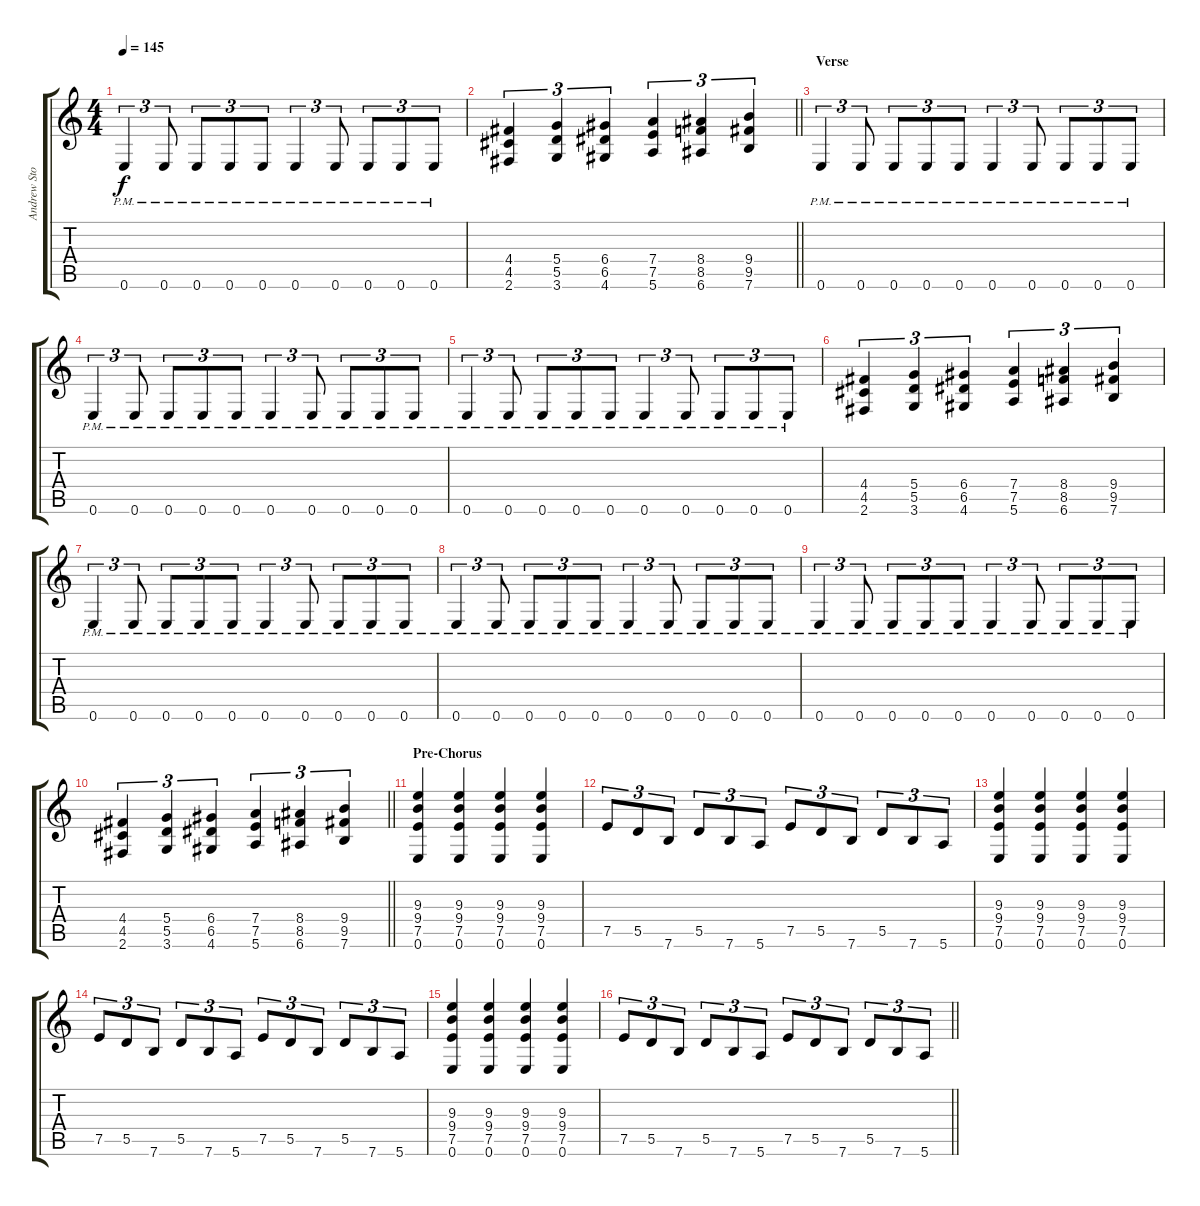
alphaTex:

\track ("Andrew Stockdale" "Andrew Sto") {instrument overdrivenguitar}
\staff {score tabs}
\tuning (E4 B3 G3 D3 A2 E2) {hide}
\ts (4 4)
\tempo 145
\clef g2
\ks c
0.6{pm}.4{tu (3 2) dy f} 0.6{pm}.8{tu (3 2)} 0.6{pm}.8{tu (3 2)} 0.6{pm}.8{tu (3 2)} 0.6{pm}.8{tu (3 2)} 0.6{pm}.4{tu (3 2)} 0.6{pm}.8{tu (3 2)} 0.6{pm}.8{tu (3 2)} 0.6{pm}.8{tu (3 2)} 0.6{pm}.8{tu (3 2)} |
\barLineRight lightlight
(4.4 4.5 2.6).4{tu (3 2)} (5.4 5.5 3.6).4{tu (3 2)} (6.4 6.5 4.6).4{tu (3 2)} (7.4 7.5 5.6).4{tu (3 2)} (8.4 8.5 6.6).4{tu (3 2)} (9.4 9.5 7.6).4{tu (3 2)} |
\section ("" "Verse")
0.6{pm}.4{tu (3 2)} 0.6{pm}.8{tu (3 2)} 0.6{pm}.8{tu (3 2)} 0.6{pm}.8{tu (3 2)} 0.6{pm}.8{tu (3 2)} 0.6{pm}.4{tu (3 2)} 0.6{pm}.8{tu (3 2)} 0.6{pm}.8{tu (3 2)} 0.6{pm}.8{tu (3 2)} 0.6{pm}.8{tu (3 2)} |
0.6{pm}.4{tu (3 2)} 0.6{pm}.8{tu (3 2)} 0.6{pm}.8{tu (3 2)} 0.6{pm}.8{tu (3 2)} 0.6{pm}.8{tu (3 2)} 0.6{pm}.4{tu (3 2)} 0.6{pm}.8{tu (3 2)} 0.6{pm}.8{tu (3 2)} 0.6{pm}.8{tu (3 2)} 0.6{pm}.8{tu (3 2)} |
0.6{pm}.4{tu (3 2)} 0.6{pm}.8{tu (3 2)} 0.6{pm}.8{tu (3 2)} 0.6{pm}.8{tu (3 2)} 0.6{pm}.8{tu (3 2)} 0.6{pm}.4{tu (3 2)} 0.6{pm}.8{tu (3 2)} 0.6{pm}.8{tu (3 2)} 0.6{pm}.8{tu (3 2)} 0.6{pm}.8{tu (3 2)} |
(4.4 4.5 2.6).4{tu (3 2)} (5.4 5.5 3.6).4{tu (3 2)} (6.4 6.5 4.6).4{tu (3 2)} (7.4 7.5 5.6).4{tu (3 2)} (8.4 8.5 6.6).4{tu (3 2)} (9.4 9.5 7.6).4{tu (3 2)} |
0.6{pm}.4{tu (3 2)} 0.6{pm}.8{tu (3 2)} 0.6{pm}.8{tu (3 2)} 0.6{pm}.8{tu (3 2)} 0.6{pm}.8{tu (3 2)} 0.6{pm}.4{tu (3 2)} 0.6{pm}.8{tu (3 2)} 0.6{pm}.8{tu (3 2)} 0.6{pm}.8{tu (3 2)} 0.6{pm}.8{tu (3 2)} |
0.6{pm}.4{tu (3 2)} 0.6{pm}.8{tu (3 2)} 0.6{pm}.8{tu (3 2)} 0.6{pm}.8{tu (3 2)} 0.6{pm}.8{tu (3 2)} 0.6{pm}.4{tu (3 2)} 0.6{pm}.8{tu (3 2)} 0.6{pm}.8{tu (3 2)} 0.6{pm}.8{tu (3 2)} 0.6{pm}.8{tu (3 2)} |
0.6{pm}.4{tu (3 2)} 0.6{pm}.8{tu (3 2)} 0.6{pm}.8{tu (3 2)} 0.6{pm}.8{tu (3 2)} 0.6{pm}.8{tu (3 2)} 0.6{pm}.4{tu (3 2)} 0.6{pm}.8{tu (3 2)} 0.6{pm}.8{tu (3 2)} 0.6{pm}.8{tu (3 2)} 0.6{pm}.8{tu (3 2)} |
\barLineRight lightlight
(4.4 4.5 2.6).4{tu (3 2)} (5.4 5.5 3.6).4{tu (3 2)} (6.4 6.5 4.6).4{tu (3 2)} (7.4 7.5 5.6).4{tu (3 2)} (8.4 8.5 6.6).4{tu (3 2)} (9.4 9.5 7.6).4{tu (3 2)} |
\section ("" "Pre-Chorus")
(9.3 9.4 7.5 0.6).4 (9.3 9.4 7.5 0.6).4 (9.3 9.4 7.5 0.6).4 (9.3 9.4 7.5 0.6).4 |
7.5.8{tu (3 2)} 5.5.8{tu (3 2)} 7.6.8{tu (3 2)} 5.5.8{tu (3 2)} 7.6.8{tu (3 2)} 5.6.8{tu (3 2)} 7.5.8{tu (3 2)} 5.5.8{tu (3 2)} 7.6.8{tu (3 2)} 5.5.8{tu (3 2)} 7.6.8{tu (3 2)} 5.6.8{tu (3 2)} |
(9.3 9.4 7.5 0.6).4 (9.3 9.4 7.5 0.6).4 (9.3 9.4 7.5 0.6).4 (9.3 9.4 7.5 0.6).4 |
7.5.8{tu (3 2)} 5.5.8{tu (3 2)} 7.6.8{tu (3 2)} 5.5.8{tu (3 2)} 7.6.8{tu (3 2)} 5.6.8{tu (3 2)} 7.5.8{tu (3 2)} 5.5.8{tu (3 2)} 7.6.8{tu (3 2)} 5.5.8{tu (3 2)} 7.6.8{tu (3 2)} 5.6.8{tu (3 2)} |
(9.3 9.4 7.5 0.6).4 (9.3 9.4 7.5 0.6).4 (9.3 9.4 7.5 0.6).4 (9.3 9.4 7.5 0.6).4 |
\barLineRight lightlight
7.5.8{tu (3 2)} 5.5.8{tu (3 2)} 7.6.8{tu (3 2)} 5.5.8{tu (3 2)} 7.6.8{tu (3 2)} 5.6.8{tu (3 2)} 7.5.8{tu (3 2)} 5.5.8{tu (3 2)} 7.6.8{tu (3 2)} 5.5.8{tu (3 2)} 7.6.8{tu (3 2)} 5.6.8{tu (3 2)}
